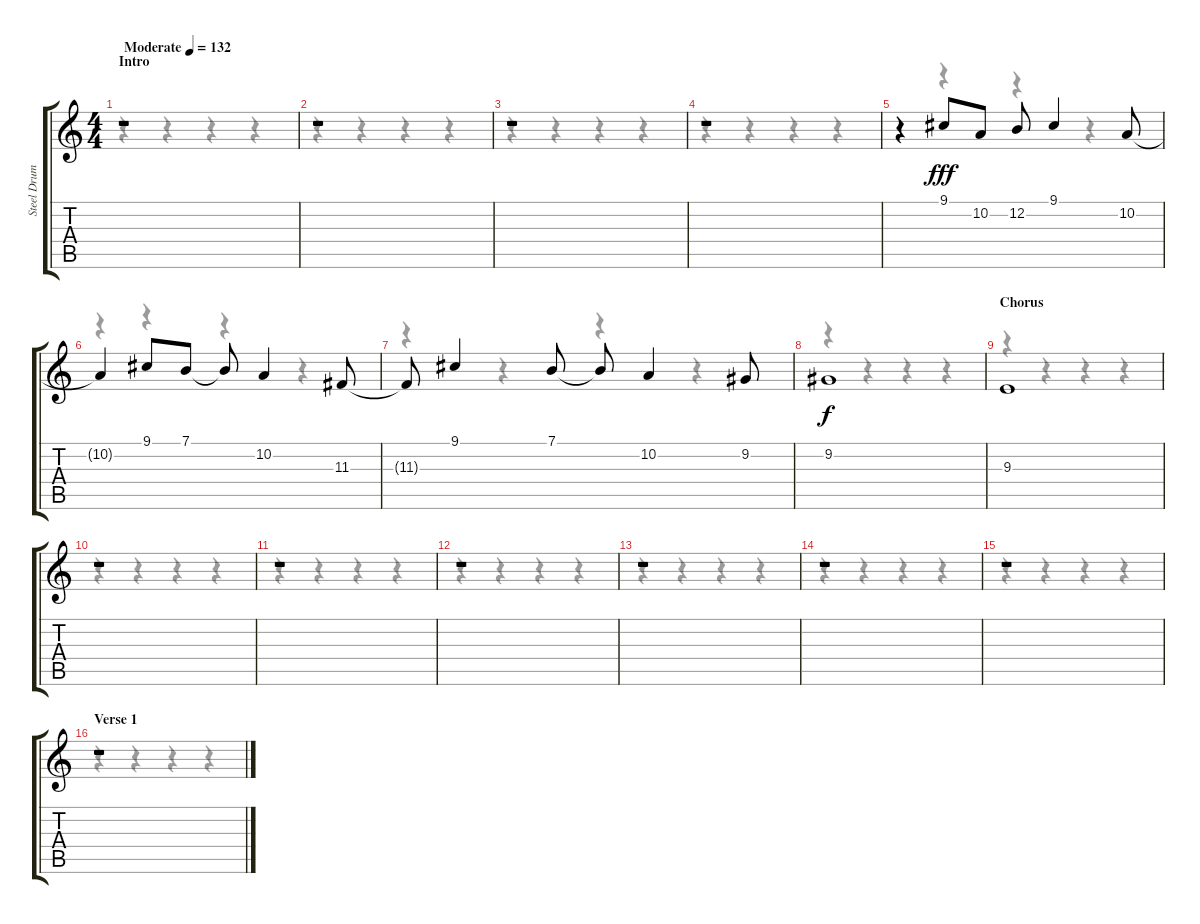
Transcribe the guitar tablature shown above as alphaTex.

\track ("Steel Drums" "Steel Drum") {instrument steeldrums}
\staff {score tabs}
\tuning (E4 B3 G3 D3 A2 E2) {hide}
\voice
\ts (4 4)
\section ("" "Intro                          ")
\tempo (132 "Moderate")
\clef g2
\ks c
r.1{dy fff instrument steeldrums} |
r.1 |
r.1 |
r.1 |
r.4 9.1.8 10.2.8 12.2.8 9.1.4 10.2.8 |
10.2{t}.4 9.1.8 7.1.8 7.1{t}.8 10.2.4 11.3.8 |
11.3{t}.8 9.1.4 7.1.8 7.1{t}.8 10.2.4 9.2.8 |
9.2.1{dy f} |
\section ("" "Chorus")
9.3.1 |
r.1 |
r.1 |
r.1 |
r.1 |
r.1 |
r.1 |
\section ("" "Verse 1")
r.1
\voice
\clef g2
\ottava regular
\simile none
\ks c
r.4{dy f} r.4 r.4 r.4 |
r.4 r.4 r.4 r.4 |
r.4 r.4 r.4 r.4 |
r.4 r.4 r.4 r.4 |
r.4 r.4 r.4 r.4 |
r.4 r.4 r.4 r.4 |
r.4 r.4 r.4 r.4 |
r.4 r.4 r.4 r.4 |
r.4 r.4 r.4 r.4 |
r.4 r.4 r.4 r.4 |
r.4 r.4 r.4 r.4 |
r.4 r.4 r.4 r.4 |
r.4 r.4 r.4 r.4 |
r.4 r.4 r.4 r.4 |
r.4 r.4 r.4 r.4 |
r.4 r.4 r.4 r.4
